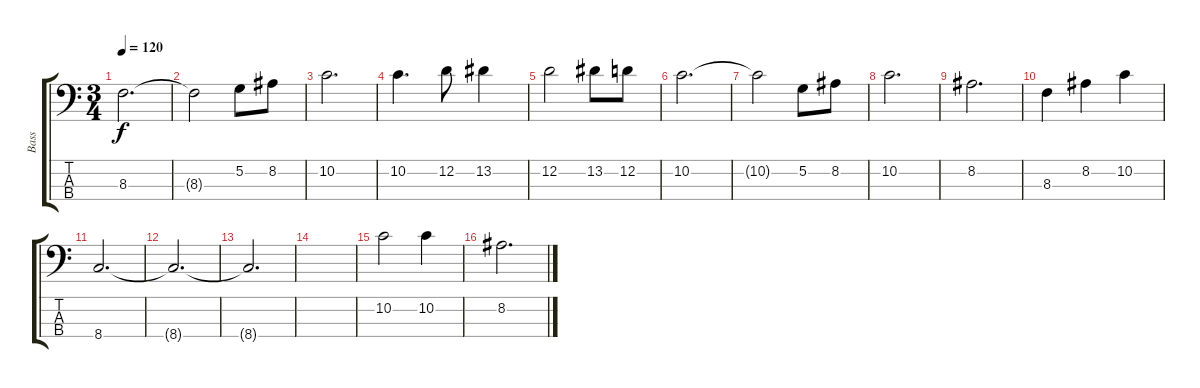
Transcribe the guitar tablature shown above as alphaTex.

\track ("Bass" "Bass") {instrument electricbassfinger}
\staff {score tabs}
\tuning (G2 D2 A1 E1) {hide}
\ts (3 4)
\tempo 120
\clef f4
\ks c
8.3.2{d dy f} |
8.3{t}.2 5.2.8 8.2.8 |
10.2.2{d} |
10.2.4{d} 12.2.8 13.2.4 |
12.2.2 13.2.8 12.2.8 |
10.2.2{d} |
10.2{t}.2 5.2.8 8.2.8 |
10.2.2{d} |
8.2.2{d} |
8.3.4 8.2.4 10.2.4 |
8.4.2{d} |
8.4{t}.2{d} |
8.4{t}.2{d} |
|
10.2.2 10.2.4 |
8.2.2{d}
